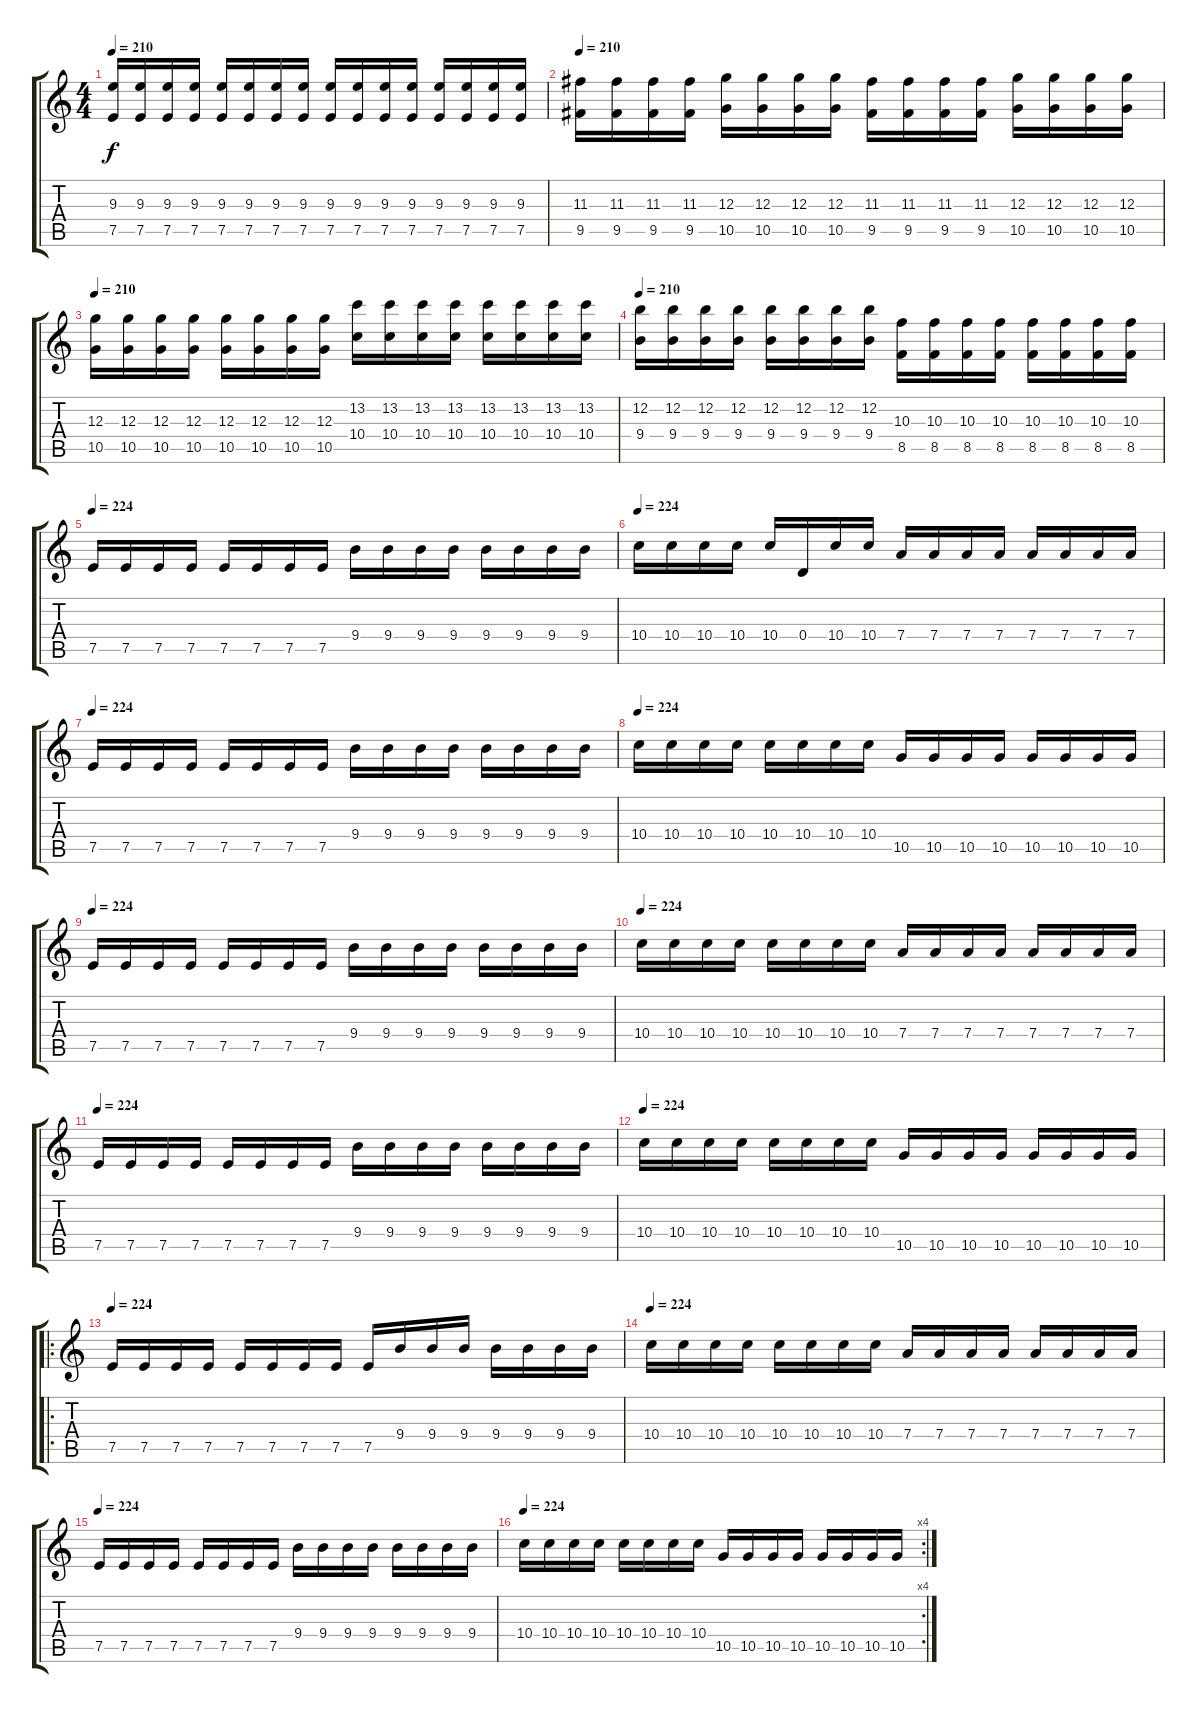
\track "" {instrument overdrivenguitar}
\staff {score tabs}
\tuning (E4 B3 G3 D3 A2 E2) {hide}
\ts (4 4)
\tempo 210
\clef g2
\ks c
(9.3 7.5).16{dy f} (9.3 7.5).16 (9.3 7.5).16 (9.3 7.5).16 (9.3 7.5).16 (9.3 7.5).16 (9.3 7.5).16 (9.3 7.5).16 (9.3 7.5).16 (9.3 7.5).16 (9.3 7.5).16 (9.3 7.5).16 (9.3 7.5).16 (9.3 7.5).16 (9.3 7.5).16 (9.3 7.5).16 |
\tempo 210
(11.3 9.5).16 (11.3 9.5).16 (11.3 9.5).16 (11.3 9.5).16 (12.3 10.5).16 (12.3 10.5).16 (12.3 10.5).16 (12.3 10.5).16 (11.3 9.5).16 (11.3 9.5).16 (11.3 9.5).16 (11.3 9.5).16 (12.3 10.5).16 (12.3 10.5).16 (12.3 10.5).16 (12.3 10.5).16 |
\tempo 210
(12.3 10.5).16 (12.3 10.5).16 (12.3 10.5).16 (12.3 10.5).16 (12.3 10.5).16 (12.3 10.5).16 (12.3 10.5).16 (12.3 10.5).16 (13.2 10.4).16 (13.2 10.4).16 (13.2 10.4).16 (13.2 10.4).16 (13.2 10.4).16 (13.2 10.4).16 (13.2 10.4).16 (13.2 10.4).16 |
\tempo 210
(12.2 9.4).16 (12.2 9.4).16 (12.2 9.4).16 (12.2 9.4).16 (12.2 9.4).16 (12.2 9.4).16 (12.2 9.4).16 (12.2 9.4).16 (10.3 8.5).16 (10.3 8.5).16 (10.3 8.5).16 (10.3 8.5).16 (10.3 8.5).16 (10.3 8.5).16 (10.3 8.5).16 (10.3 8.5).16 |
\tempo 224
7.5.16 7.5.16 7.5.16 7.5.16 7.5.16 7.5.16 7.5.16 7.5.16 9.4.16 9.4.16 9.4.16 9.4.16 9.4.16 9.4.16 9.4.16 9.4.16 |
\tempo 224
10.4.16 10.4.16 10.4.16 10.4.16 10.4.16 0.4.16 10.4.16 10.4.16 7.4.16 7.4.16 7.4.16 7.4.16 7.4.16 7.4.16 7.4.16 7.4.16 |
\tempo 224
7.5.16 7.5.16 7.5.16 7.5.16 7.5.16 7.5.16 7.5.16 7.5.16 9.4.16 9.4.16 9.4.16 9.4.16 9.4.16 9.4.16 9.4.16 9.4.16 |
\tempo 224
10.4.16 10.4.16 10.4.16 10.4.16 10.4.16 10.4.16 10.4.16 10.4.16 10.5.16 10.5.16 10.5.16 10.5.16 10.5.16 10.5.16 10.5.16 10.5.16 |
\tempo 224
7.5.16 7.5.16 7.5.16 7.5.16 7.5.16 7.5.16 7.5.16 7.5.16 9.4.16 9.4.16 9.4.16 9.4.16 9.4.16 9.4.16 9.4.16 9.4.16 |
\tempo 224
10.4.16 10.4.16 10.4.16 10.4.16 10.4.16 10.4.16 10.4.16 10.4.16 7.4.16 7.4.16 7.4.16 7.4.16 7.4.16 7.4.16 7.4.16 7.4.16 |
\tempo 224
7.5.16 7.5.16 7.5.16 7.5.16 7.5.16 7.5.16 7.5.16 7.5.16 9.4.16 9.4.16 9.4.16 9.4.16 9.4.16 9.4.16 9.4.16 9.4.16 |
\tempo 224
10.4.16 10.4.16 10.4.16 10.4.16 10.4.16 10.4.16 10.4.16 10.4.16 10.5.16 10.5.16 10.5.16 10.5.16 10.5.16 10.5.16 10.5.16 10.5.16 |
\ro
\tempo 224
7.5.16 7.5.16 7.5.16 7.5.16 7.5.16 7.5.16 7.5.16 7.5.16 7.5.16 9.4.16 9.4.16 9.4.16 9.4.16 9.4.16 9.4.16 9.4.16 |
\tempo 224
10.4.16 10.4.16 10.4.16 10.4.16 10.4.16 10.4.16 10.4.16 10.4.16 7.4.16 7.4.16 7.4.16 7.4.16 7.4.16 7.4.16 7.4.16 7.4.16 |
\tempo 224
7.5.16 7.5.16 7.5.16 7.5.16 7.5.16 7.5.16 7.5.16 7.5.16 9.4.16 9.4.16 9.4.16 9.4.16 9.4.16 9.4.16 9.4.16 9.4.16 |
\rc 4
\tempo 224
10.4.16 10.4.16 10.4.16 10.4.16 10.4.16 10.4.16 10.4.16 10.4.16 10.5.16 10.5.16 10.5.16 10.5.16 10.5.16 10.5.16 10.5.16 10.5.16
